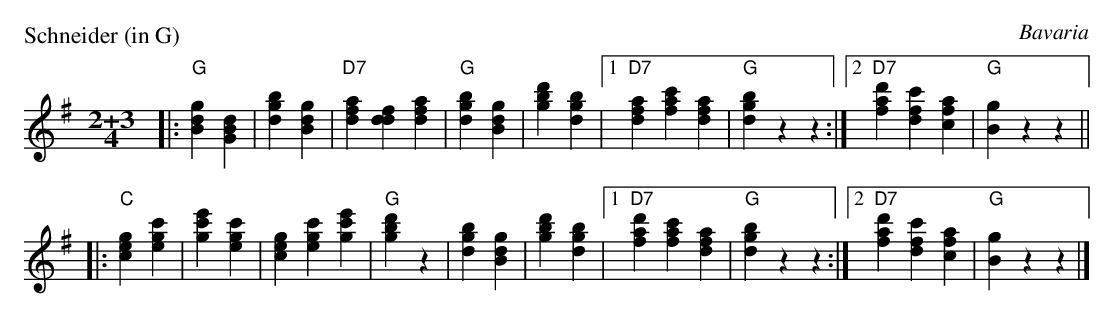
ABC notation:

X:1
P: Schneider (in G)
O: Bavaria
M: 2+3/4
L: 1/4
K: G
|: "G"[gdB] [dBG] | [bgd] [gdB] | "D7"[afd] [fdd] [afd] | "G"[bgd] [gdB] | [d'bg] [bgd] \
|1 "D7"[afd] [c'af] [afd] | "G"[bgd] z z :|2 "D7"[d'af] [c'fd] [afc] | "G"[gB] z z ||
|: "C"[gec] [c'ge] | [e'c'g] [c'ge] | [gec] [c'ge] [e'c'g] | "G"[d'bg] z | [bgd] [gdB] | [d'bg] [bgd] \
|1 "D7"[d'af] [c'af] [afd] | "G"[bgd] z z :|2 "D7"[d'af] [c'fd] [afc] | "G"[gB] z z |]
